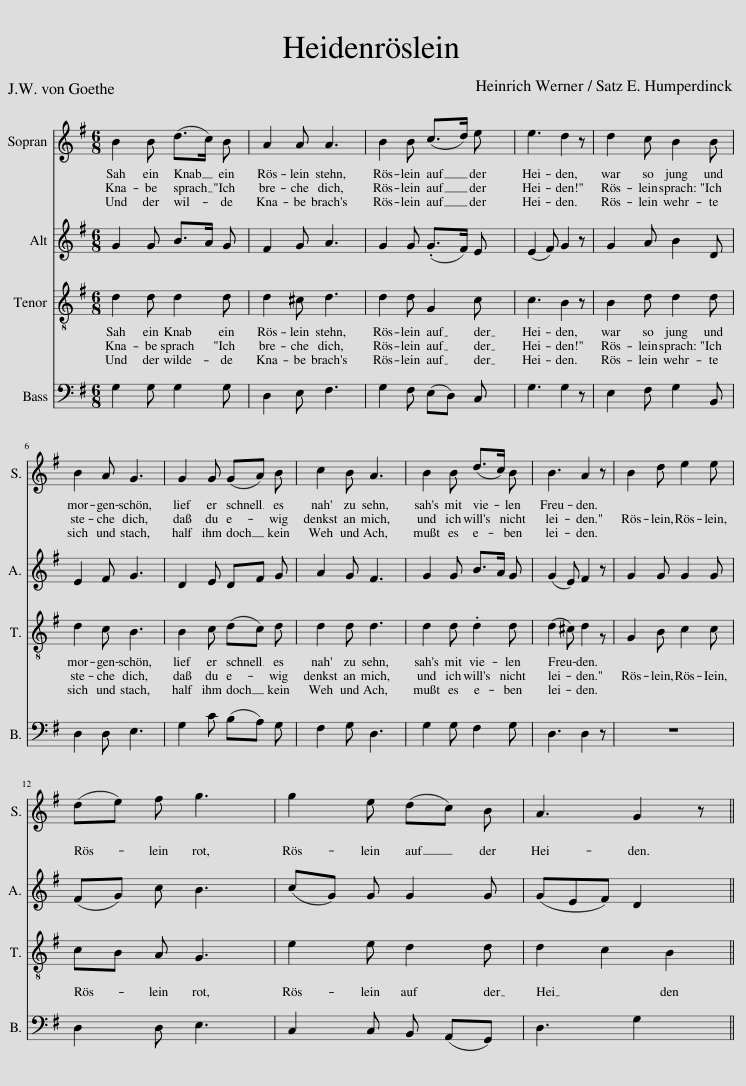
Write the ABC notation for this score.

X:1
%%score 1 2 3 4
L:1/8
M:6/8
I:linebreak $
K:G
V:1 treble
V:2 treble
V:3 treble-8
V:4 bass
V:1
 B2 B (d>c) B | A2 A A3 | B2 B (c>d) e | e3 d2 z | d2 c B2 B |$ %5
 B2 A G3 | G2 G (GA) B | c2 B A3 | B2 B (d>c) B | B3 A2 z | %10
 B2 d e2 e |$ (de) f g3 | g2 e (dc) B | A3 G2 z || %14
V:2
 G2 G B>A G | F2 G A3 | G2 G (.G>F) E | (E2 F) G2 z | G2 A B2 D |$ %5
 E2 F G3 | D2 E DF G | A2 G F3 | G2 G B>A G | (G2 E) F2 z | %10
 G2 G G2 G |$ (FG) c B3 | (cG) G G2 G | (GEF) D2 x || %14
V:3
 d2 d d2 d | d2 ^c d3 | d2 d G2 c | c3 B2 z | B2 d d2 d |$ %5
 d2 c B3 | B2 c (dc) d | d2 d d3 | d2 d .d2 d | (d2 ^c) d2 z | %10
 G2 B c2 c |$ cB A G3 | e2 e d2 d | d2 c2 B2 || %14
V:4
 G,2 G, G,2 G, | D,2 E, F,3 | G,2 F, (E,D,) C, | G,3 G,2 z | E,2 F, G,2 B,, |$ %5
 D,2 D, E,3 | G,2 C (B,A,) G, | F,2 G, D,3 | G,2 G, F,2 G, | D,3 D,2 z | %10
 z6 |$ D,2 D, E,3 | C,2 C, B,, (A,,G,,) | D,3 G,2 x || %14
